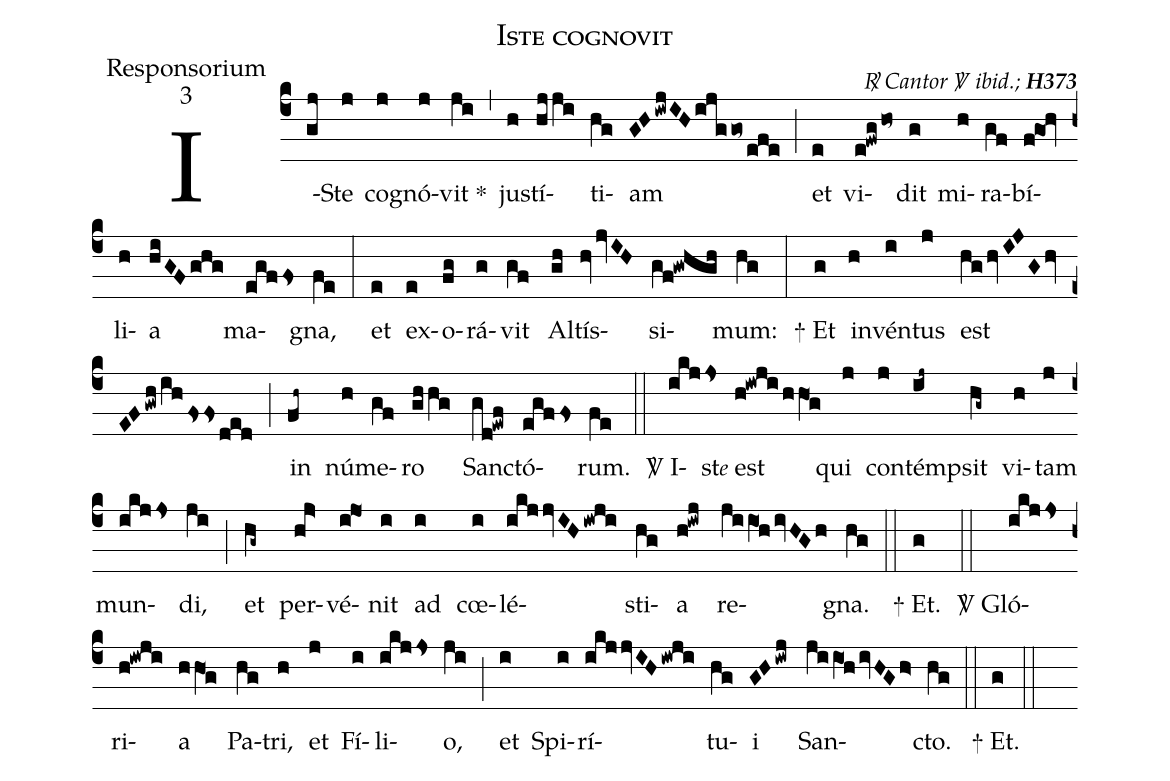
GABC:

name:Iste cognovit;
office-part:Responsorium;
mode:3;
commentary:{\itshape\mdseries \Rbar\  Cantor \Vbar\   ibid.;\/}  {\bfseries H373};
%%
(c4) I(gj)Ste(j) co(j)gnó(j)vit <sp>*</sp>(ji) (,)
ju(h)stí(hjji)ti(hg)am(GHiwjIHijggo~efe) (;)
et(e) vi(e!fwgho~)dit(g) mi(h)ra(gf)bí(f!go1!hv)li(h)a(hiGFghg) ma(egfFs)gna,(fe) (:)
et(e) ex(e)o(fg)rá(g)vit(gf) Al(gh)tís(hvjvIH)si(gf!gwhgh)mum:(hg) (:)
<sp>+</sp> Et(g) in(h)vén(i)tus(j) est(hghvI1J1G2hvEFgwh/ihFssded) (;)
in(fh~) nú(h)me(gf)ro(ghhg) San(gd!ewf)ctó(egfFs)rum.(fe) (::)
<sp>V/</sp> I(ikjJs)st<e>e</e> est(h!iwji/hhO1g) qui(j) con(j)tém(ij~)psit(hg~) vi(h)tam(j) mun(ikjJs)di,(ji) (;)
et(hg~) per(hj>)vé(i!jo1)nit(i) ad(i) cœ(i)lé(ikjjvIHiwji)sti(hg)a(h!iwj) re(jiiO1hivHGh)gna.(hg) (::)
<sp>+</sp> Et.(g) (::)
<sp>V/</sp> Gló(ikjjs)ri(h!iwji)a(hhO1!g) Pa(hg)tri,(h) et(j) Fí(i)li(ikjjs)o,(ji) (;)
et(i) Spi(i)rí(ikjjvIHiwji)tu(hg)i(GHiwj) San(jiiO1hivHGh>)cto.(hg) (::)
<sp>+</sp> Et.(g) (::)
